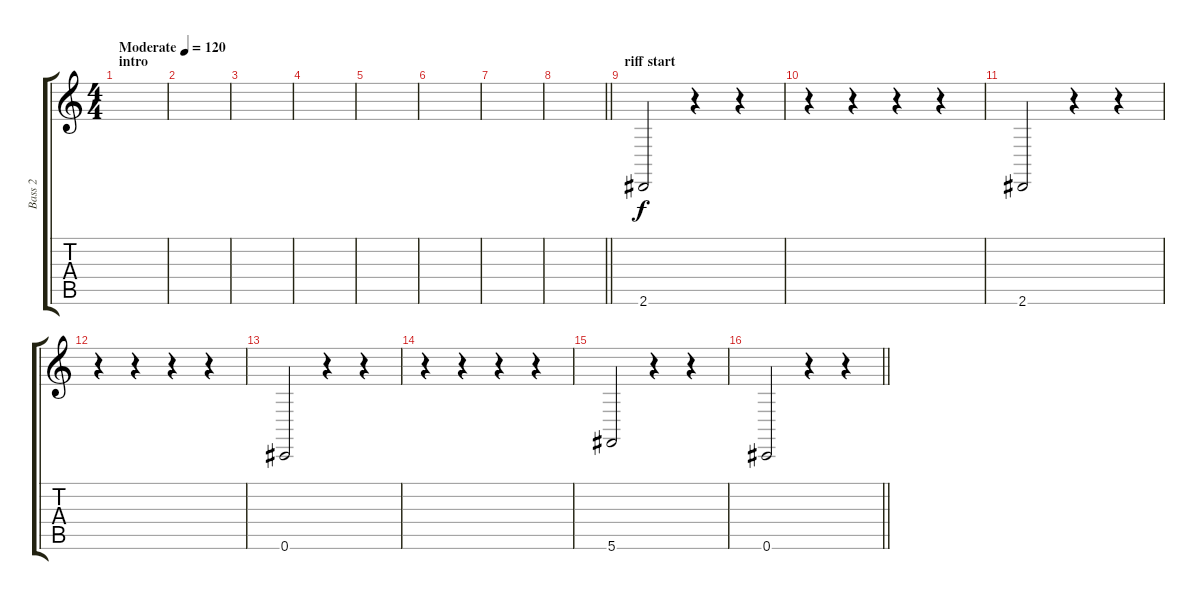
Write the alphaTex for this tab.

\track ("Bass 2" "Bass 2") {instrument lead2sawtooth}
\staff {score tabs}
\tuning (E4 B3 G3 D3 A2 Db2) {hide}
\ts (4 4)
\section ("" "intro")
\tempo (120 "Moderate")
\clef g2
\ks c
|
|
|
|
|
|
|
\barLineRight lightlight
|
\section ("" "riff start")
2.6.2 r.4 r.4 |
r.4 r.4 r.4 r.4 |
2.6.2 r.4 r.4 |
r.4 r.4 r.4 r.4 |
0.6.2 r.4 r.4 |
r.4 r.4 r.4 r.4 |
5.6.2 r.4 r.4 |
\barLineRight lightlight
0.6.2 r.4 r.4
